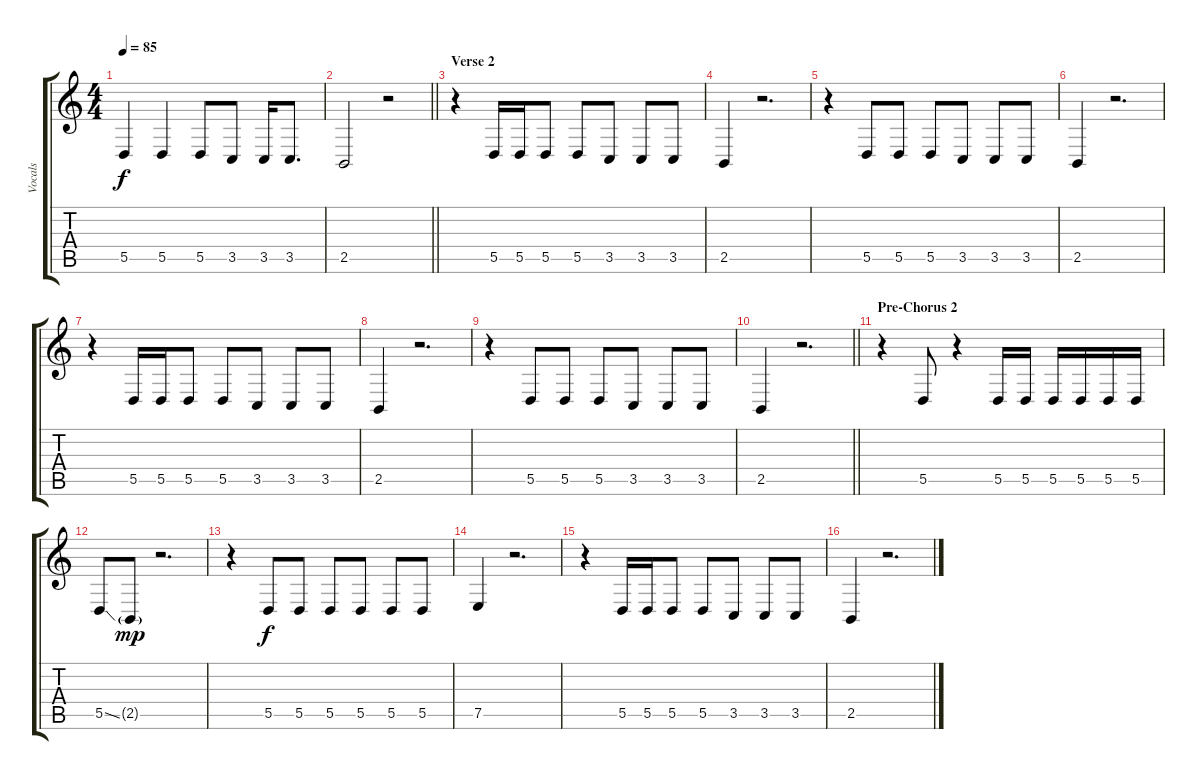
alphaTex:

\track ("Vocals" "Vocals") {instrument sopranosax}
\staff {score tabs}
\tuning (E4 B3 G3 D3 A2 E2) {hide}
\ts (4 4)
\tempo 85
\clef g2
\ks c
5.5.4{dy f} 5.5.4 5.5.8 3.5.8 3.5.16 3.5.8{d} |
\barLineRight lightlight
2.5.2 r.2 |
\section ("" "Verse 2")
r.4 5.5.16 5.5.16 5.5.8 5.5.8 3.5.8 3.5.8 3.5.8 |
2.5.4 r.2{d} |
r.4 5.5.8 5.5.8 5.5.8 3.5.8 3.5.8 3.5.8 |
2.5.4 r.2{d} |
r.4 5.5.16 5.5.16 5.5.8 5.5.8 3.5.8 3.5.8 3.5.8 |
2.5.4 r.2{d} |
r.4 5.5.8 5.5.8 5.5.8 3.5.8 3.5.8 3.5.8 |
\barLineRight lightlight
2.5.4 r.2{d} |
\section ("" "Pre-Chorus 2")
r.4 5.5.8 r.4 5.5.16 5.5.16 5.5.16 5.5.16 5.5.16 5.5.16 |
5.5{ss}.8 2.5{g}.8{dy mp} r.2{d} |
r.4 5.5.8{dy f} 5.5.8 5.5.8 5.5.8 5.5.8 5.5.8 |
7.5.4 r.2{d} |
r.4 5.5.16 5.5.16 5.5.8 5.5.8 3.5.8 3.5.8 3.5.8 |
2.5.4 r.2{d}
